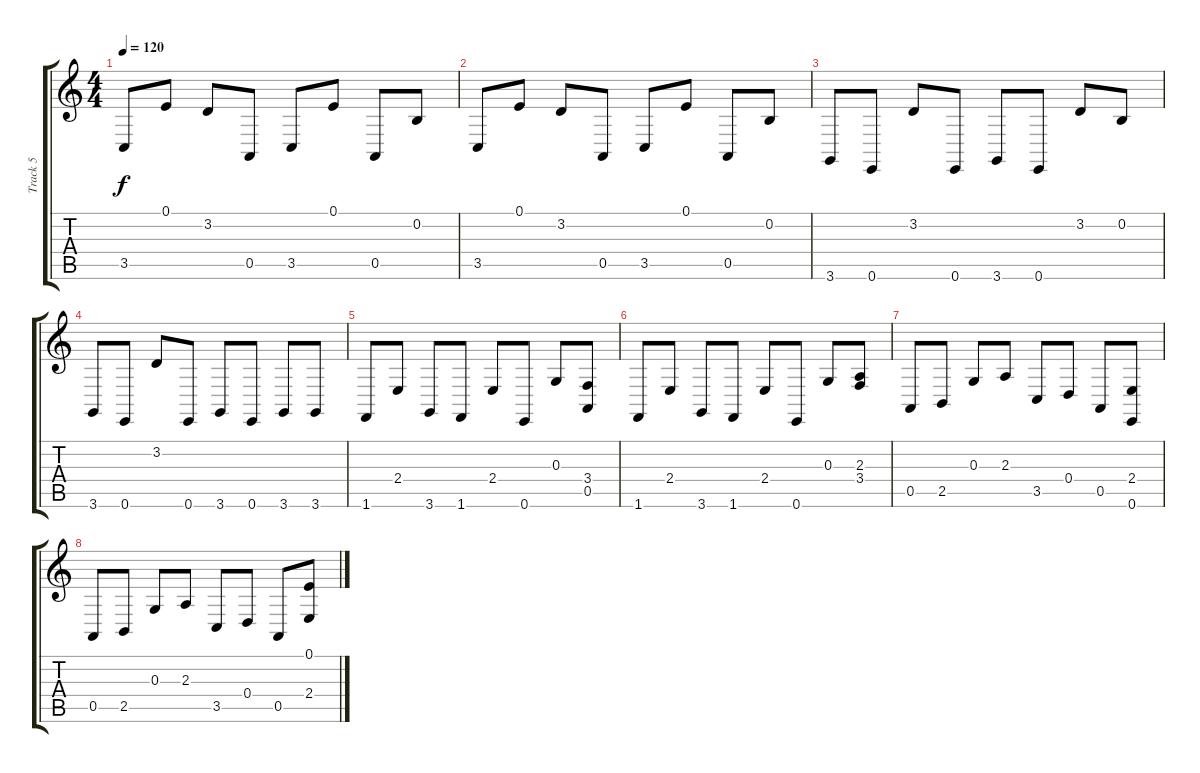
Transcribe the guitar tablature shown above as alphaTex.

\track ("Track 5" "Track 5") {instrument violin}
\staff {score tabs}
\tuning (E4 B3 G3 D3 A2 E2) {hide}
\ts (4 4)
\tempo 120
\clef g2
\ks c
3.5.8{dy f} 0.1.8 3.2.8 0.5.8 3.5.8 0.1.8 0.5.8 0.2.8 |
3.5.8 0.1.8 3.2.8 0.5.8 3.5.8 0.1.8 0.5.8 0.2.8 |
3.6.8 0.6.8 3.2.8 0.6.8 3.6.8 0.6.8 3.2.8 0.2.8 |
3.6.8 0.6.8 3.2.8 0.6.8 3.6.8 0.6.8 3.6.8 3.6.8 |
1.6.8 2.4.8 3.6.8 1.6.8 2.4.8 0.6.8 0.3.8 (3.4 0.5).8 |
1.6.8 2.4.8 3.6.8 1.6.8 2.4.8 0.6.8 0.3.8 (2.3 3.4).8 |
0.5.8 2.5.8 0.3.8 2.3.8 3.5.8 0.4.8 0.5.8 (2.4 0.6).8 |
0.5.8 2.5.8 0.3.8 2.3.8 3.5.8 0.4.8 0.5.8 (0.1 2.4).8
